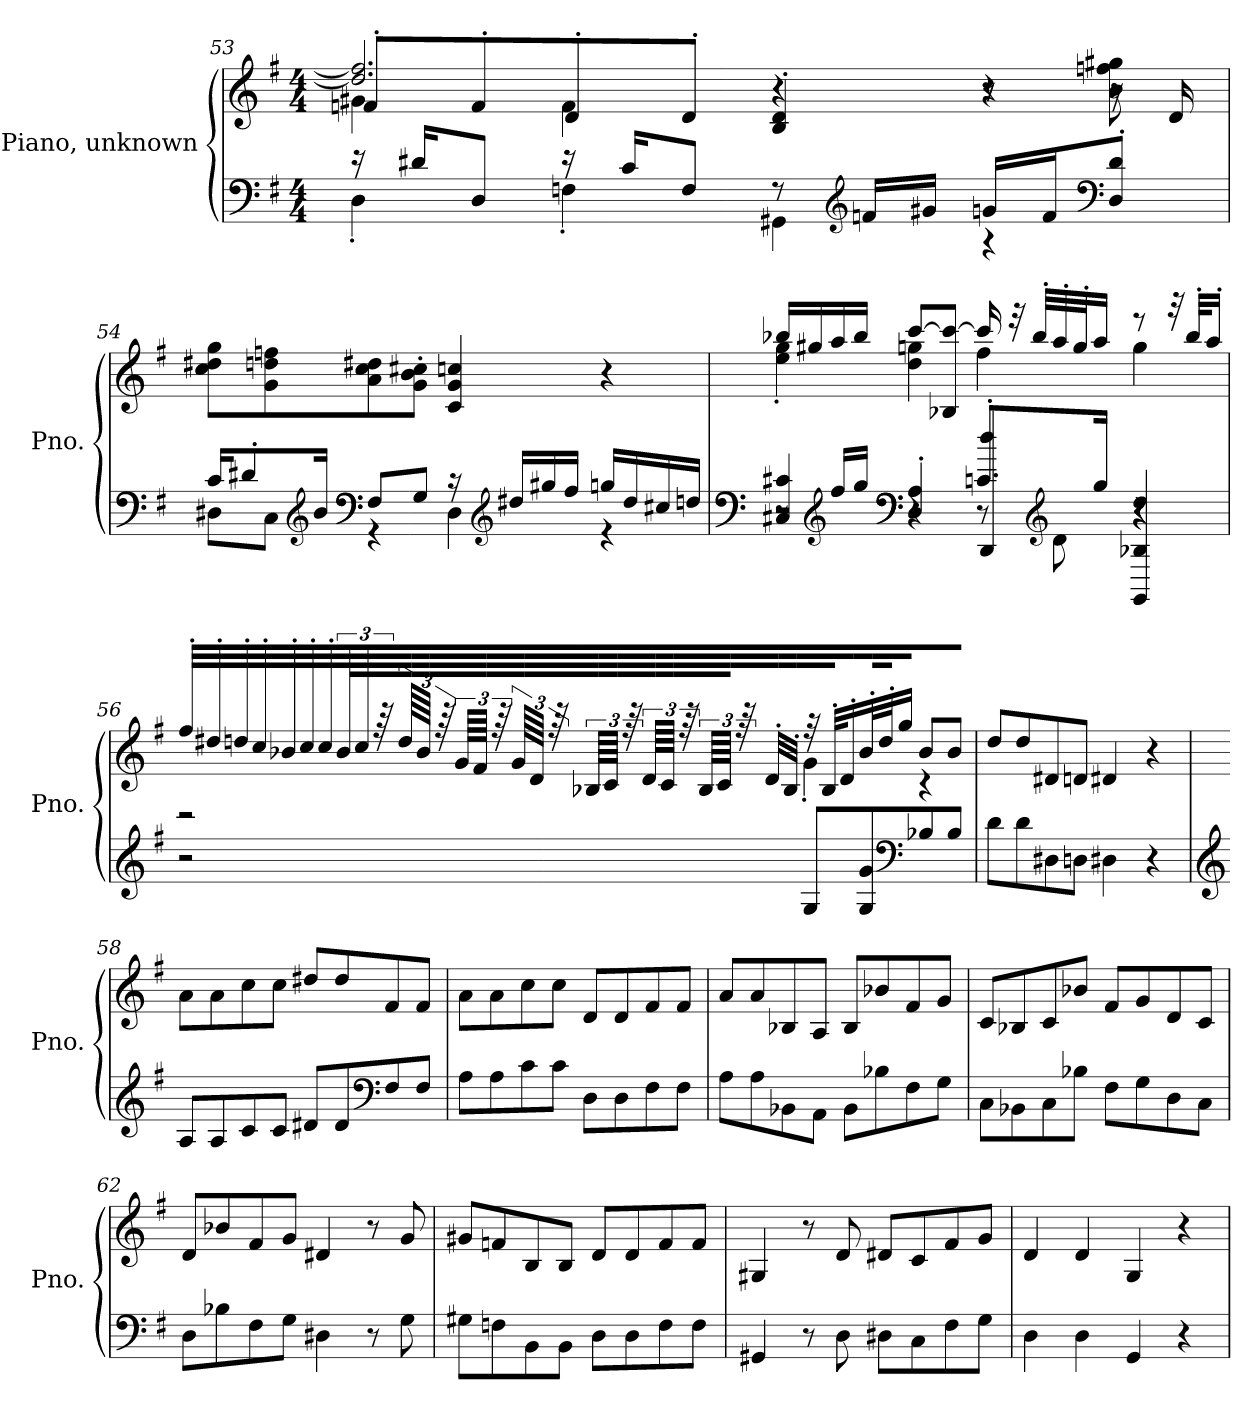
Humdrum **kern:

**kern	**kern
*part1	*part1
*staff2	*staff1
*I"Piano, unknown	*
*I'Pno.	*
!!LO:LB:g=z
*clefF4	*clefG2
*k[f#]	*k[f#]
*M4/4	*M4/4
=53	=53
*^	*^
*	*	*	*^
16r	4D'\	2.dd/] 2.ff/]	4g#X\	8fn'/L
16d#X/KL	.	.	.	.
8D/J	.	.	.	8f'/
16r	4Fn'\	.	4f\	8d'/
16c/KL	.	.	.	.
8F/J	.	.	.	8d'/J
8r	4GG#X\	.	4r	4B/' 4d/'
*clefG2	*	*	*	*
16fn/LL	.	.	.	.
16g#X/JJ	.	.	.	.
16gn/LL	4r	4r	8r	8r
16f/J	.	.	.	.
*clefF4	*	*	*	*
8D/' 8d#/'J	.	.	8b\ 8ffn\ 8gg#X\	16r
.	.	.	.	16d/
*	*	*v	*v	*v
!!LO:LB:g=z
=54	=54	=54
16c/KL	8D#X\L	8cc\ 8dd#X\ 8gg\L
8d#X'/	.	.
.	8C\J	8g\ 8ddn\ 8ffn\
*clefG2	*	*
16b/Jk	.	.
*clefF4	*	*
8F#/L	4r	8a\ 8cc\ 8dd#X\
8G/J	.	8g\' 8b\' 8cc#X\'J
16r	4D#\	4c/ 4g/ 4ccn/
*clefG2	*	*
16dd#X/LL	.	.
16gg#X/	.	.
16ff#/JJ	.	.
16ggn/LL	4r	4r
16dd#/	.	.
16cc#X/	.	.
16ddn/JJ	.	.
*v	*v	*
!!LO:LB:g=z
=55	=55
*clefF4	*
*^	*^
*	*^	*	*
8r	2r	4C#X/ 4c#X/	16bb-X/LL	4ee\' 4gg\'
.	.	.	16gg#X/	.
*clefG2	*	*	*	*
16ff#/LL	.	.	16aa/	.
16gg/JJ	.	.	16bb-/JJ	.
*clefF4	*	*	*	*
4D/' 4A/'	.	4r	[8ccc/L	4dd\ 4ggn\
.	.	.	8B-X/ 8ccc/_J	.
8.cn'/L	8r	4DD/ 4dd/	16ccc/]	4ff#\
.	.	.	32r	.
.	.	.	32bb-'/LLL	.
*clefG2	*	*	*	*
.	8d\	.	32aa'/	.
.	.	.	32gg'/J	.
16gg/Jk	.	.	16aa/JJ	.
4GG/ 4B-X/ 4dd/	4r	4r	8r	4gg\
.	.	.	32r	.
.	.	.	32bb-'/KLL	.
.	.	.	16aa'/JJ	.
*v	*v	*v	*	*
!!LO:LB:g=z	!!
=56	=56	=56
2r	32ff#'/LLL	2r
.	32dd#X'/	.
.	32ddn'/	.
.	32cc'/	.
.	32b-X'/	.
.	32cc'/	.
.	32cc'/	.
.	96b-/L	.
.	96cc/JJJJ	.
.	96r	.
.	96dd/LLLL	.
.	96b-/JJJJ	.
.	96r	.
.	96g/LLLL	.
.	96f#/JJJJ	.
.	96r	.
.	96g/LLLL	.
.	96d/JJJJ	.
.	96r	.
.	96B-X/LLLL	.
.	96c/JJJJ	.
.	96r	.
.	96d/LLLL	.
.	96c/JJJJ	.
.	96r	.
.	96B-/LLLL	.
.	96c/JJJJ	.
.	96r	.
.	32d'/LLL	.
.	32B-'/JJJ	.
8G/L	32r	4g'\
.	32B-'/KLL	.
.	16d'/	.
8G/ 8g/	32b-'/L	.
.	32dd'/J	.
.	16gg/JJ	.
*clefF4	*	*
8B-X/	8b-/L	4r
8B-/J	8b-/J	.
*	*v	*v
!!LO:PB:g=z
=57	=57
8d\L	8dd/L
8d\	8dd/
8D#X\	8d#X/
8Dn\J	8dn/J
4D#X\	4d#X/
4r	4r
=58	=58
*clefG2	*
8A/L	8a\L
8A/	8a\
8c/	8cc\
8c/J	8cc\J
8d#X/L	8dd#X/L
8d#/	8dd#/
*clefF4	*
8F#/	8f#/
8F#/J	8f#/J
=59	=59
8A\L	8a\L
8A\	8a\
8c\	8cc\
8c\J	8cc\J
8D\L	8d/L
8D\	8d/
8F#\	8f#/
8F#\J	8f#/J
=60	=60
8A\L	8a/L
8A\	8a/
8BB-X\	8B-X/
8AA\J	8A/J
8BB-\L	8B-/L
8B-X\	8b-X/
8F#\	8f#/
8G\J	8g/J
!!LO:LB:g=z
=61	=61
8C\L	8c/L
8BB-X\	8B-X/
8C\	8c/
8B-X\J	8b-X/J
8F#\L	8f#/L
8G\	8g/
8D\	8d/
8C\J	8c/J
=62	=62
8D\L	8d/L
8B-X\	8b-X/
8F#\	8f#/
8G\J	8g/J
4D#X\	4d#X/
8r	8r
8G\	8g/
=63	=63
8G#X\L	8g#X/L
8Fn\	8fn/
8BB\	8B/
8BB\J	8B/J
8D\L	8d/L
8D\	8d/
8F\	8f/
8F\J	8f/J
=64	=64
4GG#X/	4G#X/
8r	8r
8D\	8d/
8D#X\L	8d#X/L
8C\	8c/
8F#\	8f#/
8G\J	8g/J
=65	=65
4D\	4d/
4D\	4d/
4GG/	4G/
4r	4r
=	=
*-	*-
